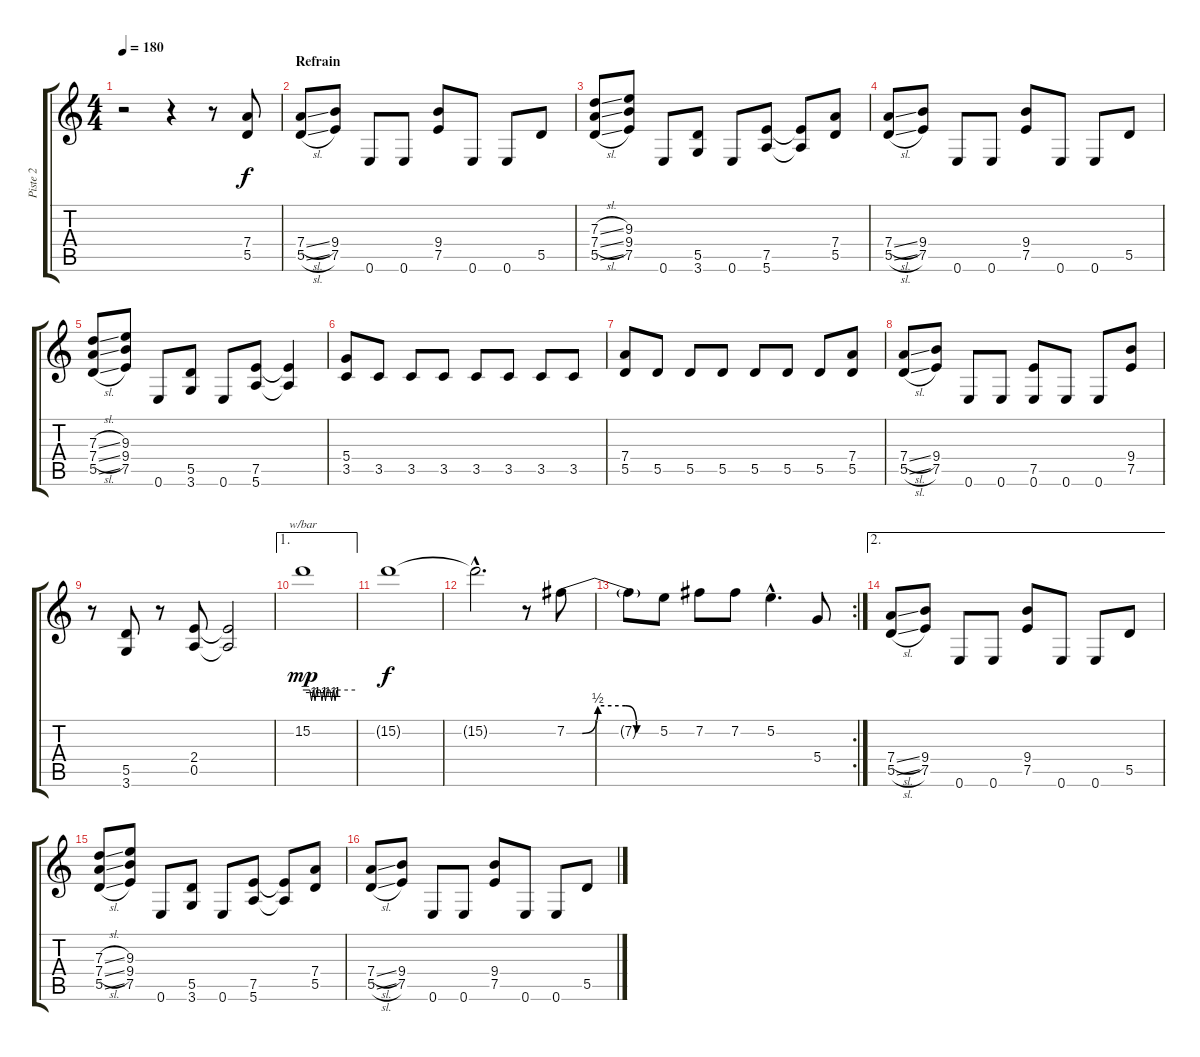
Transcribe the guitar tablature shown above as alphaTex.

\track ("Piste 2" "Piste 2") {instrument overdrivenguitar}
\staff {score tabs}
\tuning (E4 B3 G3 D3 A2 E2) {hide}
\ts (4 4)
\tempo 180
\clef g2
\ks c
r.2{dy f} r.4 r.8 (7.4 5.5).8 |
\section ("" "Refrain")
(7.4{sl} 5.5{sl}).8 (9.4 7.5).8 0.6.8 0.6.8 (9.4 7.5).8 0.6.8 0.6.8 5.5.8 |
(7.3{sl} 7.4{sl} 5.5{sl}).8 (9.3 9.4 7.5).8 0.6.8 (5.5 3.6).8 0.6.8 (7.5 5.6).8 (7.5{t} 5.6{t}).8 (7.4 5.5).8 |
(7.4{sl} 5.5{sl}).8 (9.4 7.5).8 0.6.8 0.6.8 (9.4 7.5).8 0.6.8 0.6.8 5.5.8 |
(7.3{sl} 7.4{sl} 5.5{sl}).8 (9.3 9.4 7.5).8 0.6.8 (5.5 3.6).8 0.6.8 (7.5 5.6).8 (7.5{t} 5.6{t}).4 |
(5.4 3.5).8 3.5.8 3.5.8 3.5.8 3.5.8 3.5.8 3.5.8 3.5.8 |
(7.4 5.5).8 5.5.8 5.5.8 5.5.8 5.5.8 5.5.8 5.5.8 (7.4 5.5).8 |
(7.4{sl} 5.5{sl}).8 (9.4 7.5).8 0.6.8 0.6.8 (7.5 0.6).8 0.6.8 0.6.8 (9.4 7.5).8 |
r.8 (5.5 3.6).8 r.8 (2.4 0.5).8 (2.4{t} 0.5{t}).2 |
\ae 1
15.2.1{tbe (custom default 0 0 8 0 10 -4 12 0 14 -4 16 0 20 0 22 -4 24 0 26 -4 28 0 31 0 33 -4 35 0 37 -4 39 0 60 0) dy mp} |
15.2{t}.1{dy f} |
15.2{hac t}.2{d} r.8 7.2{be (custom 0 0 10 0 20 2 38 2 45 0 60 0)}.8 |
\rc 2
7.2{t}.8 5.2.8 7.2.8 7.2.8 5.2{hac}.4{d} 5.4.8 |
\ae 2
(7.4{sl} 5.5{sl}).8 (9.4 7.5).8 0.6.8 0.6.8 (9.4 7.5).8 0.6.8 0.6.8 5.5.8 |
(7.3{sl} 7.4{sl} 5.5{sl}).8 (9.3 9.4 7.5).8 0.6.8 (5.5 3.6).8 0.6.8 (7.5 5.6).8 (7.5{t} 5.6{t}).8 (7.4 5.5).8 |
(7.4{sl} 5.5{sl}).8 (9.4 7.5).8 0.6.8 0.6.8 (9.4 7.5).8 0.6.8 0.6.8 5.5.8
